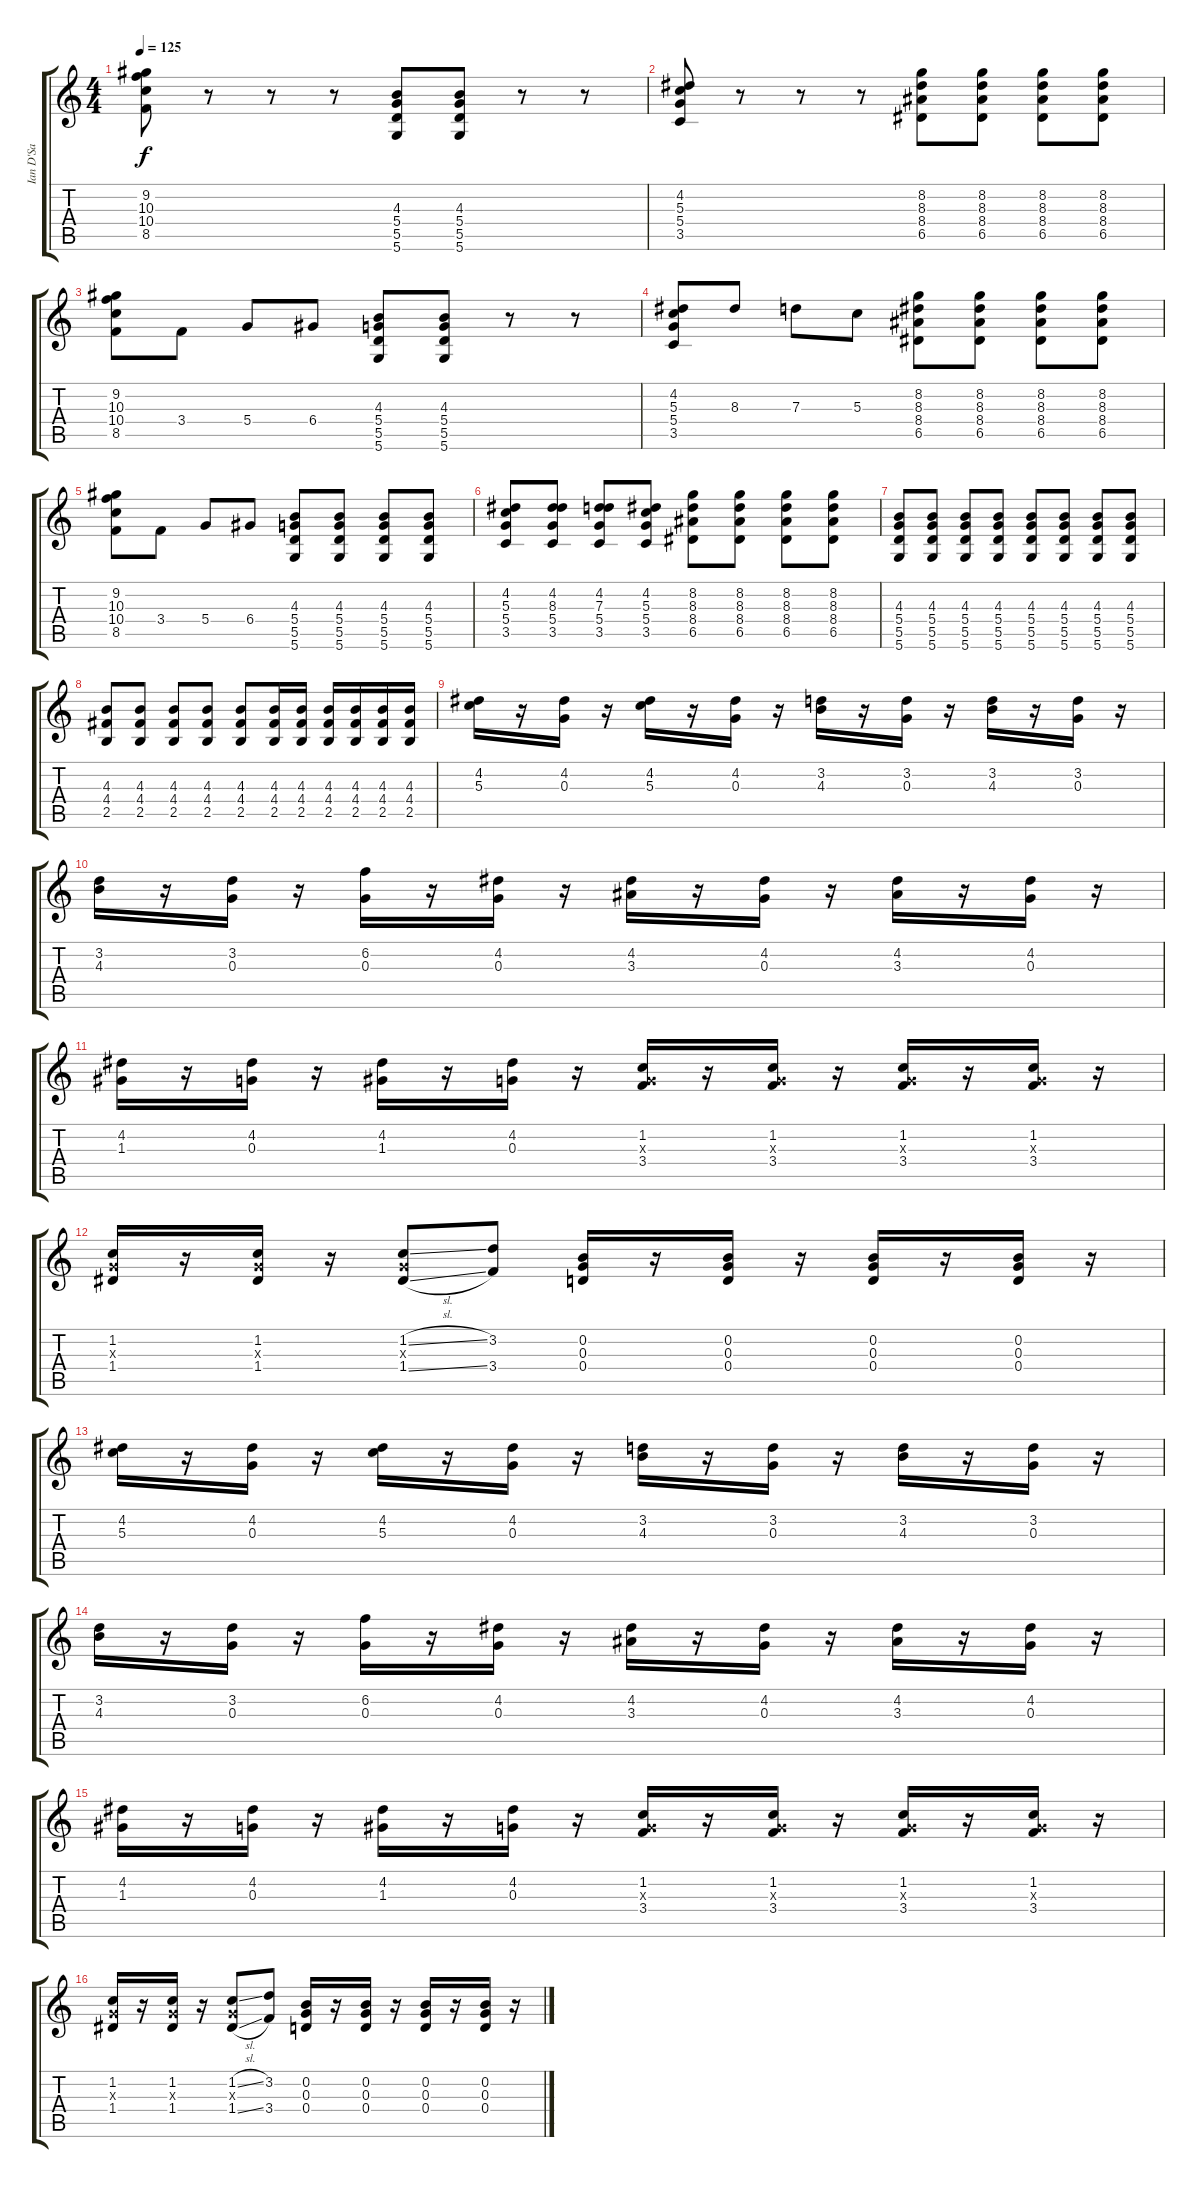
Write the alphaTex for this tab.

\track ("Ian D'Sa" "Ian D'Sa") {instrument distortionguitar}
\staff {score tabs}
\tuning (E4 B3 G3 D3 A2 D2) {hide}
\ts (4 4)
\tempo 125
\clef g2
\ks c
(9.2 10.3 10.4 8.5).8{dy f} r.8 r.8 r.8 (4.3 5.4 5.5 5.6).8 (4.3 5.4 5.5 5.6).8 r.8 r.8 |
(4.2 5.3 5.4 3.5).8 r.8 r.8 r.8 (8.2 8.3 8.4 6.5).8 (8.2 8.3 8.4 6.5).8 (8.2 8.3 8.4 6.5).8 (8.2 8.3 8.4 6.5).8 |
(9.2 10.3 10.4 8.5).8 3.4.8 5.4.8 6.4.8 (4.3 5.4 5.5 5.6).8 (4.3 5.4 5.5 5.6).8 r.8 r.8 |
(4.2 5.3 5.4 3.5).8 8.3.8 7.3.8 5.3.8 (8.2 8.3 8.4 6.5).8 (8.2 8.3 8.4 6.5).8 (8.2 8.3 8.4 6.5).8 (8.2 8.3 8.4 6.5).8 |
(9.2 10.3 10.4 8.5).8 3.4.8 5.4.8 6.4.8 (4.3 5.4 5.5 5.6).8 (4.3 5.4 5.5 5.6).8 (4.3 5.4 5.5 5.6).8 (4.3 5.4 5.5 5.6).8 |
(4.2 5.3 5.4 3.5).8 (4.2 8.3 5.4 3.5).8 (4.2 7.3 5.4 3.5).8 (4.2 5.3 5.4 3.5).8 (8.2 8.3 8.4 6.5).8 (8.2 8.3 8.4 6.5).8 (8.2 8.3 8.4 6.5).8 (8.2 8.3 8.4 6.5).8 |
(4.3 5.4 5.5 5.6).8 (4.3 5.4 5.5 5.6).8 (4.3 5.4 5.5 5.6).8 (4.3 5.4 5.5 5.6).8 (4.3 5.4 5.5 5.6).8 (4.3 5.4 5.5 5.6).8 (4.3 5.4 5.5 5.6).8 (4.3 5.4 5.5 5.6).8 |
(4.3 4.4 2.5).8 (4.3 4.4 2.5).8 (4.3 4.4 2.5).8 (4.3 4.4 2.5).8 (4.3 4.4 2.5).8 (4.3 4.4 2.5).16 (4.3 4.4 2.5).16 (4.3 4.4 2.5).16 (4.3 4.4 2.5).16 (4.3 4.4 2.5).16 (4.3 4.4 2.5).16 |
(4.2 5.3).16 r.16 (4.2 0.3).16 r.16 (4.2 5.3).16 r.16 (4.2 0.3).16 r.16 (3.2 4.3).16 r.16 (3.2 0.3).16 r.16 (3.2 4.3).16 r.16 (3.2 0.3).16 r.16 |
(3.2 4.3).16 r.16 (3.2 0.3).16 r.16 (6.2 0.3).16 r.16 (4.2 0.3).16 r.16 (4.2 3.3).16 r.16 (4.2 0.3).16 r.16 (4.2 3.3).16 r.16 (4.2 0.3).16 r.16 |
(4.2 1.3).16 r.16 (4.2 0.3).16 r.16 (4.2 1.3).16 r.16 (4.2 0.3).16 r.16 (1.2 0.3{x} 3.4).16 r.16 (1.2 0.3{x} 3.4).16 r.16 (1.2 0.3{x} 3.4).16 r.16 (1.2 0.3{x} 3.4).16 r.16 |
(1.2 0.3{x} 1.4).16 r.16 (1.2 0.3{x} 1.4).16 r.16 (1.2{sl} 0.3{x} 1.4{sl}).8 (3.2 3.4).8 (0.2 0.3 0.4).16 r.16 (0.2 0.3 0.4).16 r.16 (0.2 0.3 0.4).16 r.16 (0.2 0.3 0.4).16 r.16 |
(4.2 5.3).16 r.16 (4.2 0.3).16 r.16 (4.2 5.3).16 r.16 (4.2 0.3).16 r.16 (3.2 4.3).16 r.16 (3.2 0.3).16 r.16 (3.2 4.3).16 r.16 (3.2 0.3).16 r.16 |
(3.2 4.3).16 r.16 (3.2 0.3).16 r.16 (6.2 0.3).16 r.16 (4.2 0.3).16 r.16 (4.2 3.3).16 r.16 (4.2 0.3).16 r.16 (4.2 3.3).16 r.16 (4.2 0.3).16 r.16 |
(4.2 1.3).16 r.16 (4.2 0.3).16 r.16 (4.2 1.3).16 r.16 (4.2 0.3).16 r.16 (1.2 0.3{x} 3.4).16 r.16 (1.2 0.3{x} 3.4).16 r.16 (1.2 0.3{x} 3.4).16 r.16 (1.2 0.3{x} 3.4).16 r.16 |
(1.2 0.3{x} 1.4).16 r.16 (1.2 0.3{x} 1.4).16 r.16 (1.2{sl} 0.3{x} 1.4{sl}).8 (3.2 3.4).8 (0.2 0.3 0.4).16 r.16 (0.2 0.3 0.4).16 r.16 (0.2 0.3 0.4).16 r.16 (0.2 0.3 0.4).16 r.16
